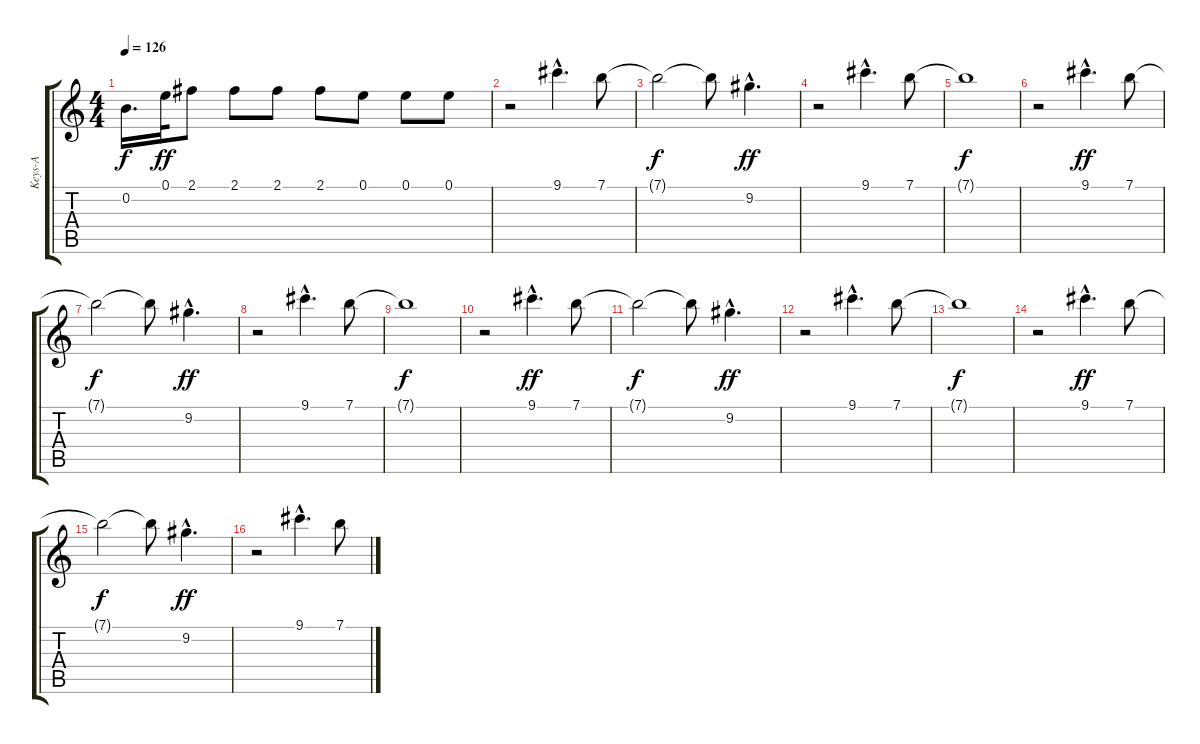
\track ("Keys-A" "Keys-A") {instrument overdrivenguitar}
\staff {score tabs}
\tuning (E4 B3 G3 D3 A2 E2) {hide}
\ts (4 4)
\tempo 126
\clef g2
\ks c
0.2{t}.16{d dy f} 0.1.32{dy ff} 2.1.8 2.1.8 2.1.8 2.1.8 0.1.8 0.1.8 0.1.8 |
r.2 9.1{hac}.4{d instrument sitar} 7.1.8 |
7.1{t}.2{dy f} 7.1{t}.8 9.2{hac}.4{d dy ff} |
r.2 9.1{hac}.4{d} 7.1.8 |
7.1{t}.1{dy f} |
r.2 9.1{hac}.4{d dy ff} 7.1.8 |
7.1{t}.2{dy f} 7.1{t}.8 9.2{hac}.4{d dy ff} |
r.2 9.1{hac}.4{d} 7.1.8 |
7.1{t}.1{dy f} |
r.2 9.1{hac}.4{d dy ff} 7.1.8 |
7.1{t}.2{dy f} 7.1{t}.8 9.2{hac}.4{d dy ff} |
r.2 9.1{hac}.4{d} 7.1.8 |
7.1{t}.1{dy f} |
r.2 9.1{hac}.4{d dy ff} 7.1.8 |
7.1{t}.2{dy f} 7.1{t}.8 9.2{hac}.4{d dy ff} |
r.2 9.1{hac}.4{d} 7.1.8
